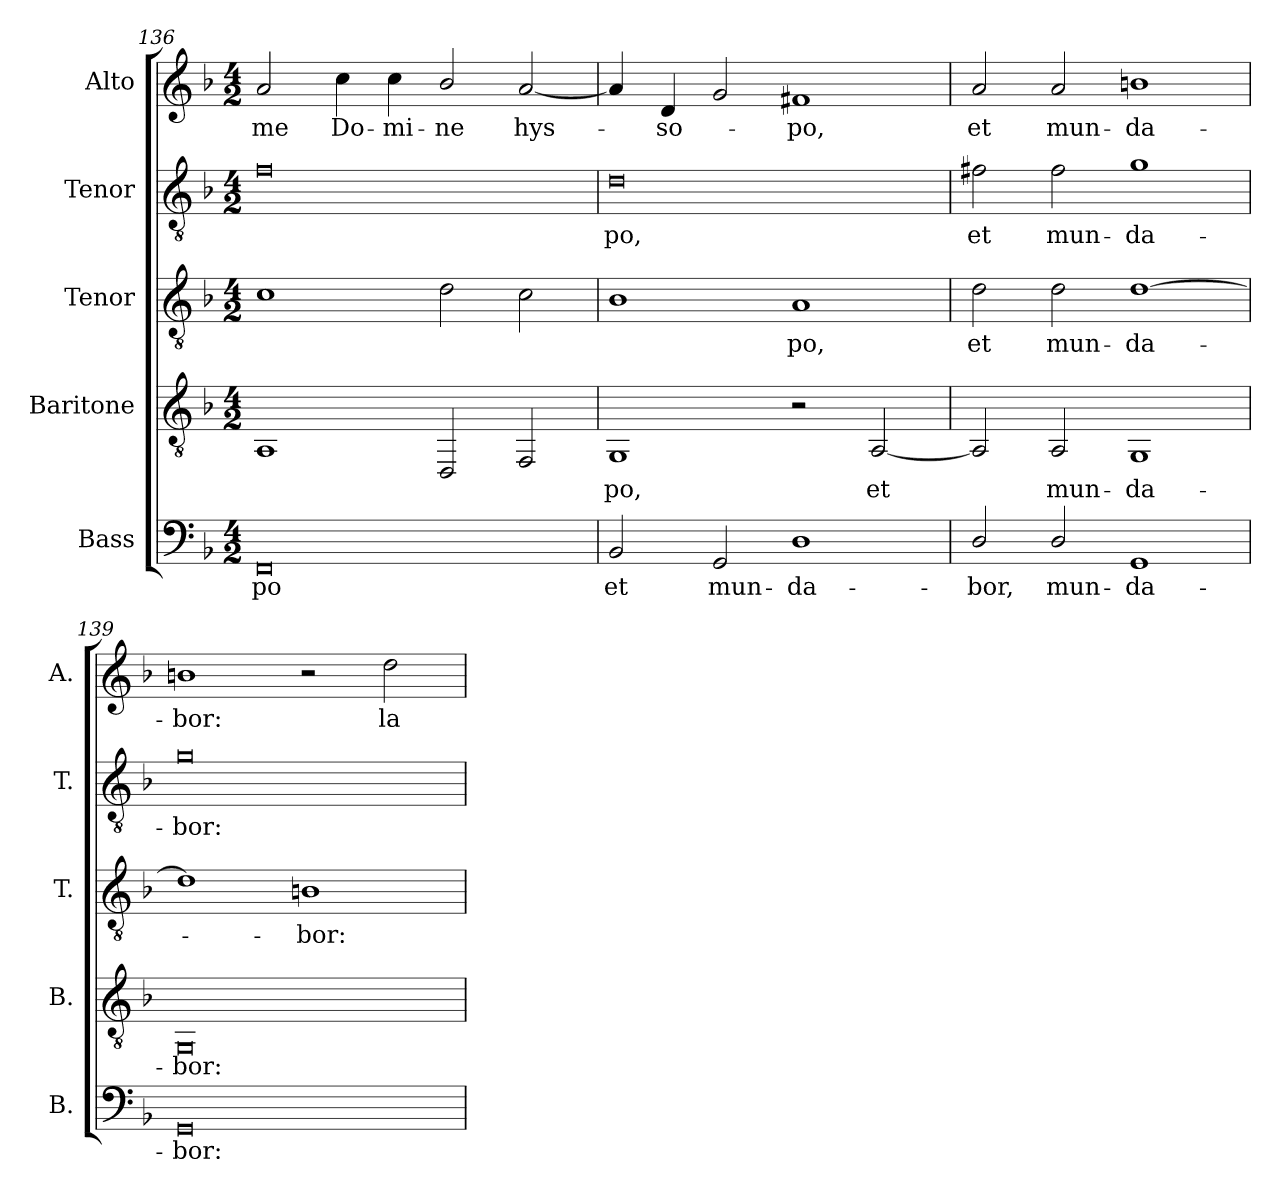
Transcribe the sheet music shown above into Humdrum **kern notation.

**kern	**text	**kern	**text	**kern	**text	**kern	**text	**kern	**text
*part5	*part5	*part4	*part4	*part3	*part3	*part2	*part2	*part1	*part1
*staff5	*staff5	*staff4	*staff4	*staff3	*staff3	*staff2	*staff2	*staff1	*staff1
*I"Bass	*	*I"Baritone	*	*I"Tenor	*	*I"Tenor	*	*I"Alto	*
*I'B.	*	*I'B.	*	*I'T.	*	*I'T.	*	*I'A.	*
*clefF4	*	*clefGv2	*	*clefGv2	*	*clefGv2	*	*clefG2	*
*	*	*	*	*ITrd7c12	*	*ITrd7c12	*	*	*
*k[b-]	*	*k[b-]	*	*k[b-]	*	*k[b-]	*	*k[b-]	*
*F:	*	*F:	*	*F:	*	*F:	*	*F:	*
*M4/2	*	*M4/2	*	*M4/2	*	*M4/2	*	*M4/2	*
=136	=136	=136	=136	=136	=136	=136	=136	=136	=136
!	!LO:LY:b:color=#000000	!	!	!	!	!	!	!	!
!	!	!	!	!	!	!	!	!	!LO:LY:b:color=#000000
0FFi	-po	1AAi	.	1Ci	.	0Fi	.	2ai/	me
!	!	!	!	!	!	!	!	!	!LO:LY:b:color=#000000
.	.	.	.	.	.	.	.	4cci\	Do-
!	!	!	!	!	!	!	!	!	!LO:LY:b:color=#000000
.	.	.	.	.	.	.	.	4cci\	-mi-
!	!	!	!	!	!	!	!	!	!LO:LY:b:color=#000000
.	.	2DDi/	.	2Di\	.	.	.	2b-i/	-ne
!	!	!	!	!	!	!	!	!	!LO:LY:b:color=#000000
.	.	2FFi/	.	2Ci\	.	.	.	[2ai/	hys-
=137	=137	=137	=137	=137	=137	=137	=137	=137	=137
!	!LO:LY:b:color=#000000	!	!	!	!	!	!	!	!
!	!	!	!LO:LY:b:color=#000000	!	!	!	!	!	!
!	!	!	!	!	!	!	!LO:LY:b:color=#000000	!	!
2BB-i/	et	1GGi	-po,	1BB-i	.	0Di	-po,	4ai/]	.
!	!	!	!	!	!	!	!	!	!LO:LY:b:color=#000000
.	.	.	.	.	.	.	.	4di/	-so-
!	!LO:LY:b:color=#000000	!	!	!	!	!	!	!	!
2GGi/	mun-	.	.	.	.	.	.	2gi/	.
!	!LO:LY:b:color=#000000	!	!	!	!	!	!	!	!
!	!	!	!	!	!LO:LY:b:color=#000000	!	!	!	!
!	!	!	!	!	!	!	!	!	!LO:LY:b:color=#000000
1Di	-da-	2r	.	1AAi	-po,	.	.	1f#Xi	-po,
!	!	!	!LO:LY:b:color=#000000	!	!	!	!	!	!
.	.	[2AAi/	et	.	.	.	.	.	.
!!LO:LB:g=z
=138	=138	=138	=138	=138	=138	=138	=138	=138	=138
!	!LO:LY:b:color=#000000	!	!	!	!	!	!	!	!
!	!	!	!	!	!LO:LY:b:color=#000000	!	!	!	!
!	!	!	!	!	!	!	!LO:LY:b:color=#000000	!	!
!	!	!	!	!	!	!	!	!	!LO:LY:b:color=#000000
2Di/	-bor,	2AAi/]	.	2Di\	et	2F#Xi\	et	2ai/	et
!	!LO:LY:b:color=#000000	!	!	!	!	!	!	!	!
!	!	!	!LO:LY:b:color=#000000	!	!	!	!	!	!
!	!	!	!	!	!LO:LY:b:color=#000000	!	!	!	!
!	!	!	!	!	!	!	!LO:LY:b:color=#000000	!	!
!	!	!	!	!	!	!	!	!	!LO:LY:b:color=#000000
2Di/	mun-	2AAi/	mun-	2Di\	mun-	2F#i\	mun-	2ai/	mun-
!	!LO:LY:b:color=#000000	!	!	!	!	!	!	!	!
!	!	!	!LO:LY:b:color=#000000	!	!	!	!	!	!
!	!	!	!	!	!LO:LY:b:color=#000000	!	!	!	!
!	!	!	!	!	!	!	!LO:LY:b:color=#000000	!	!
!	!	!	!	!	!	!	!	!	!LO:LY:b:color=#000000
1GGi	-da-	1GGi	-da-	[1Di	-da-	1Gi	-da-	1bni	-da-
=139	=139	=139	=139	=139	=139	=139	=139	=139	=139
!	!LO:LY:b:color=#000000	!	!	!	!	!	!	!	!
!	!	!	!LO:LY:b:color=#000000	!	!	!	!	!	!
!	!	!	!	!	!	!	!LO:LY:b:color=#000000	!	!
!	!	!	!	!	!	!	!	!	!LO:LY:b:color=#000000
0GGi	-bor:	0GGi	-bor:	1Di]	.	0Gi	-bor:	1bni	-bor:
!	!	!	!	!	!LO:LY:b:color=#000000	!	!	!	!
.	.	.	.	1BBni	-bor:	.	.	2r	.
!	!	!	!	!	!	!	!	!	!LO:LY:b:color=#000000
.	.	.	.	.	.	.	.	2ddi\	la-
=	=	=	=	=	=	=	=	=	=
*-	*-	*-	*-	*-	*-	*-	*-	*-	*-
